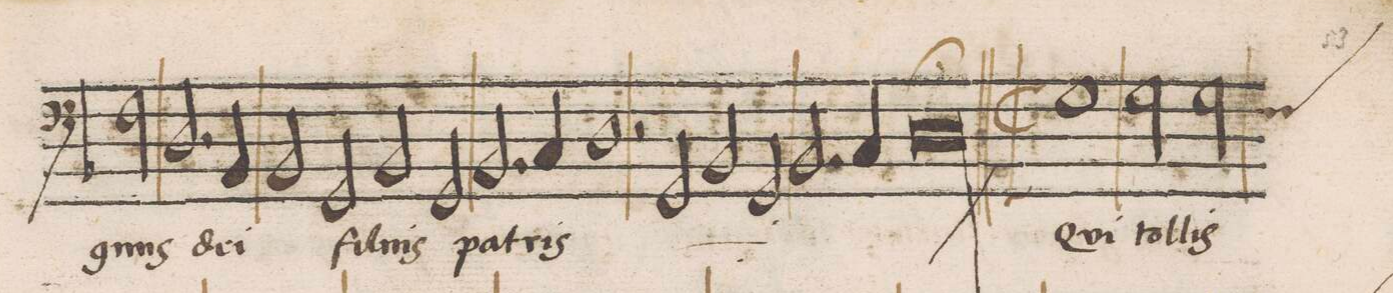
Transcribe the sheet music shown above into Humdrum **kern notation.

**kern	**text
*I"BASSVS	*
*clefF4	*
*k[b-]	*
*met(C|)	*
*M2/1	*
2F\	-gnus
=52-	=52-
2.D/	de-
4BB-/	-i
2BB-/	.
2GG/	fi-
=53-	=53-
2BB-/	-li-
2GG/	-us
2.BB-/	pa-
4C/	-tris
=54-	=54-
1D\	.
2r	.
*	*ij
2GG/	fi-
=55-	=55-
2BB-/	-li-
2GG/	-us
2.BB-/	pa-
4C/	.
=56-	=56-
0Dl\;	-tris
*	*Xij
=57||	=57||
*M2/1	*
*met(C|)	*
1G\	Qui
2G\	tol-
*custos:F	*
2G\	-lis
=58-	=58-
*-	*-
